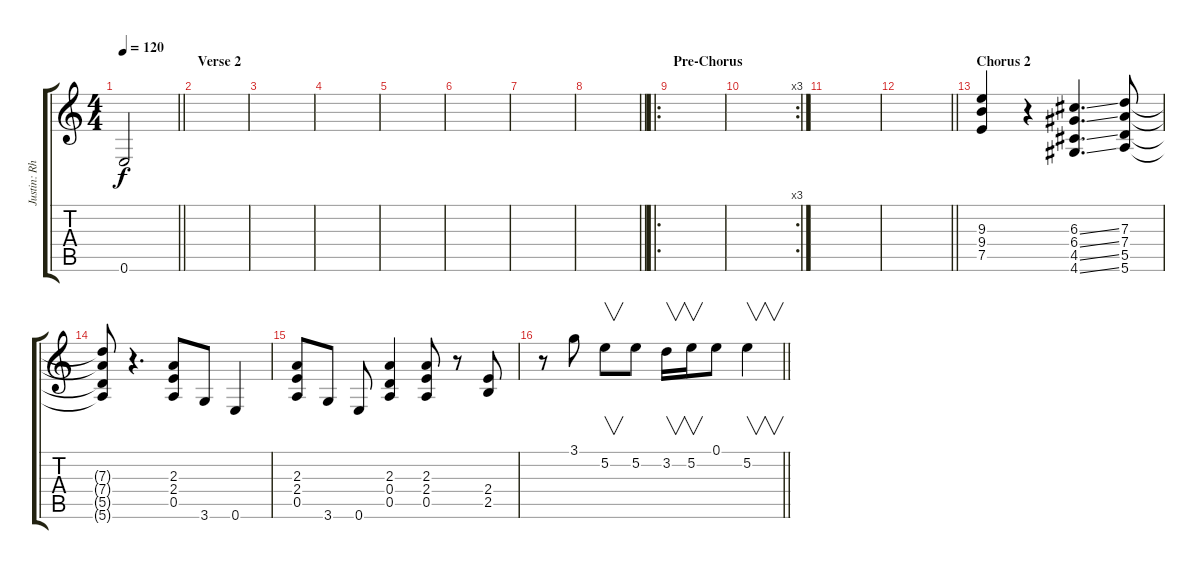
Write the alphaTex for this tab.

\track ("Justin: Rhythm And Solo Guitar" "Justin: Rh") {instrument distortionguitar}
\staff {score tabs}
\tuning (E4 B3 G3 D3 A2 E2) {hide}
\ts (4 4)
\tempo 120
\clef g2
\barLineRight lightlight
\ks c
0.6{t}.2{dy f} |
\section ("" "Verse 2")
|
|
|
|
|
|
\barLineRight lightlight
|
\ro
\section ("" "Pre-Chorus")
|
\rc 3
|
|
\barLineRight lightlight
|
\section ("" "Chorus 2")
(9.3 9.4 7.5).4 r.4 (6.3{ss} 6.4{ss} 4.5{ss} 4.6{ss}).4{d} (7.3 7.4 5.5 5.6).8 |
(7.3{t} 7.4{t} 5.5{t} 5.6{t}).8 r.4{d} (2.3 2.4 0.5).8 3.6.8 0.6.4 |
(2.3 2.4 0.5).8 3.6.8 0.6.8 (2.3 0.4 0.5).4 (2.3 2.4 0.5).8 r.8 (2.4 2.5).8 |
\barLineRight lightlight
r.8 3.1.8 5.2.8{v} 5.2.8 3.2.16{v} 5.2.16{v} 0.1.8 5.2.4{v}
